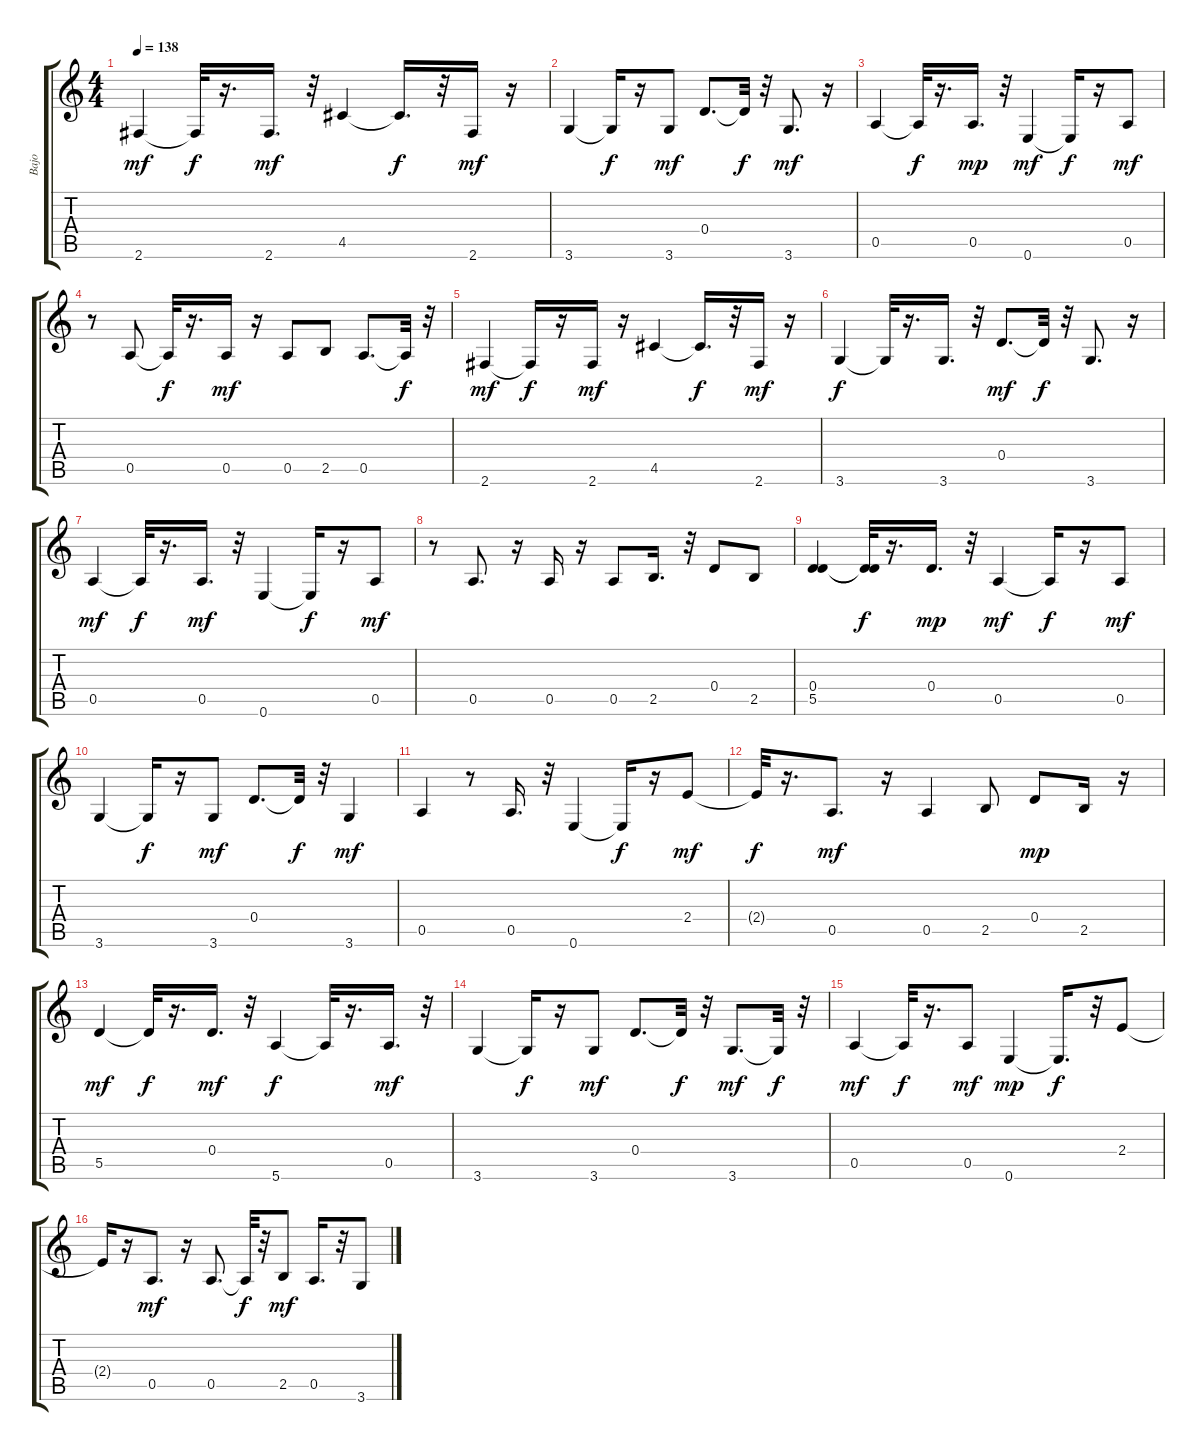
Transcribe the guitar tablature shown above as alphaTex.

\track ("Bajo" "Bajo") {instrument electricbasspick}
\staff {score tabs}
\tuning (E4 B3 G3 D3 A2 E2) {hide}
\ts (4 4)
\tempo 138
\clef g2
\ks c
2.6.4{dy mf} 2.6{t}.32{dy f} r.16{d} 2.6.16{d dy mf} r.32 4.5.4 4.5{t}.16{d dy f} r.32 2.6.16{dy mf} r.16 |
3.6.4 3.6{t}.16{dy f} r.16 3.6.8{dy mf} 0.4.8{d} 0.4{t}.32{dy f} r.32 3.6.8{d dy mf} r.16 |
0.5.4 0.5{t}.32{dy f} r.16{d} 0.5.16{d dy mp} r.32 0.6.4{dy mf} 0.6{t}.16{dy f} r.16 0.5.8{dy mf} |
r.8 0.5.8 0.5{t}.32{dy f} r.16{d} 0.5.16{dy mf} r.16 0.5.8 2.5.8 0.5.8{d} 0.5{t}.32{dy f} r.32 |
2.6.4{dy mf} 2.6{t}.16{dy f} r.16 2.6.16{dy mf} r.16 4.5.4 4.5{t}.16{d dy f} r.32 2.6.16{dy mf} r.16 |
3.6.4{dy f} 3.6{t}.32 r.16{d} 3.6.16{d} r.32 0.4.8{d dy mf} 0.4{t}.32{dy f} r.32 3.6.8{d} r.16 |
0.5.4{dy mf} 0.5{t}.32{dy f} r.16{d} 0.5.16{d dy mf} r.32 0.6.4 0.6{t}.16{dy f} r.16 0.5.8{dy mf} |
r.8 0.5.8{d} r.16 0.5.16 r.16 0.5.8 2.5.16{d} r.32 0.4.8 2.5.8 |
(0.4 5.5).4 (0.4{t} 5.5{t}).32{dy f} r.16{d} 0.4.16{d dy mp} r.32 0.5.4{dy mf} 0.5{t}.16{dy f} r.16 0.5.8{dy mf} |
3.6.4 3.6{t}.16{dy f} r.16 3.6.8{dy mf} 0.4.8{d} 0.4{t}.32{dy f} r.32 3.6.4{dy mf} |
0.5.4 r.8 0.5.16{d} r.32 0.6.4 0.6{t}.16{dy f} r.16 2.4.8{dy mf} |
2.4{t}.32{dy f} r.16{d} 0.5.8{d dy mf} r.16 0.5.4 2.5.8 0.4.8{dy mp} 2.5.16 r.16 |
5.5.4{dy mf} 5.5{t}.32{dy f} r.16{d} 0.4.16{d dy mf} r.32 5.6.4{dy f} 5.6{t}.32 r.16{d} 0.5.16{d dy mf} r.32 |
3.6.4 3.6{t}.16{dy f} r.16 3.6.8{dy mf} 0.4.8{d} 0.4{t}.32{dy f} r.32 3.6.8{d dy mf} 3.6{t}.32{dy f} r.32 |
0.5.4{dy mf} 0.5{t}.32{dy f} r.16{d} 0.5.8{dy mf} 0.6.4{dy mp} 0.6{t}.16{d dy f} r.32 2.4.8 |
2.4{t}.16 r.16 0.5.8{d dy mf} r.16 0.5.8{d} 0.5{t}.32{dy f} r.32 2.5.8{dy mf} 0.5.16{d} r.32 3.6.8
